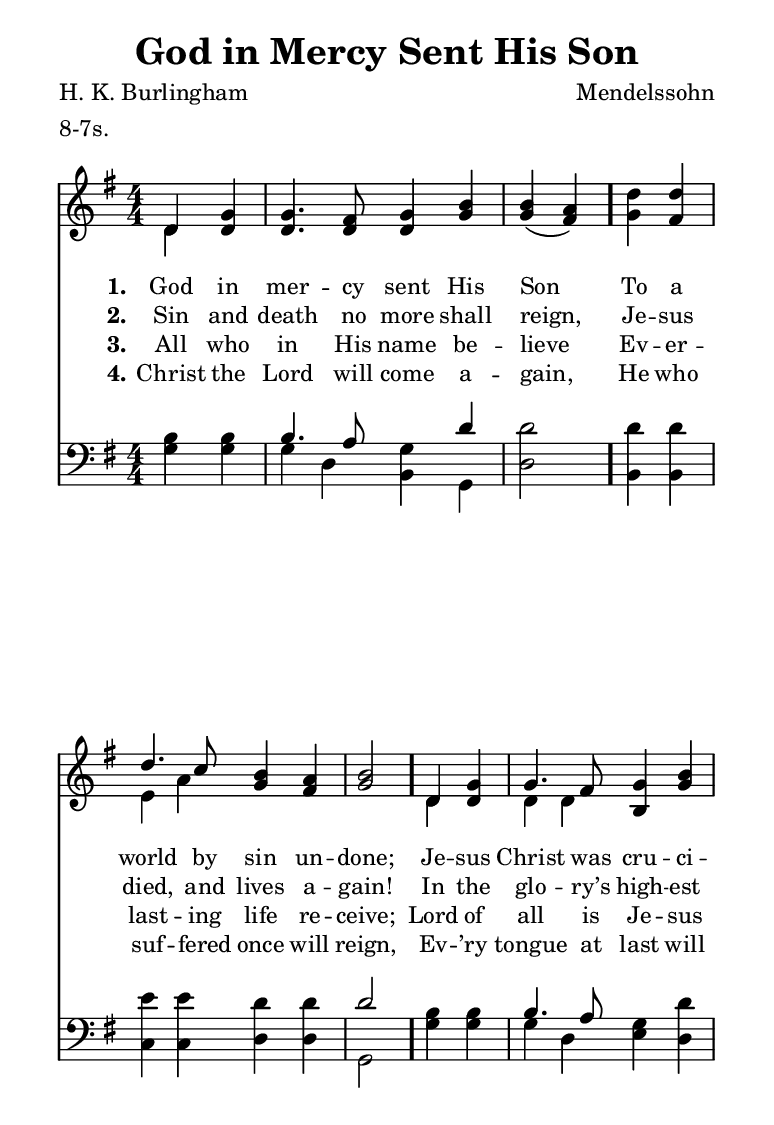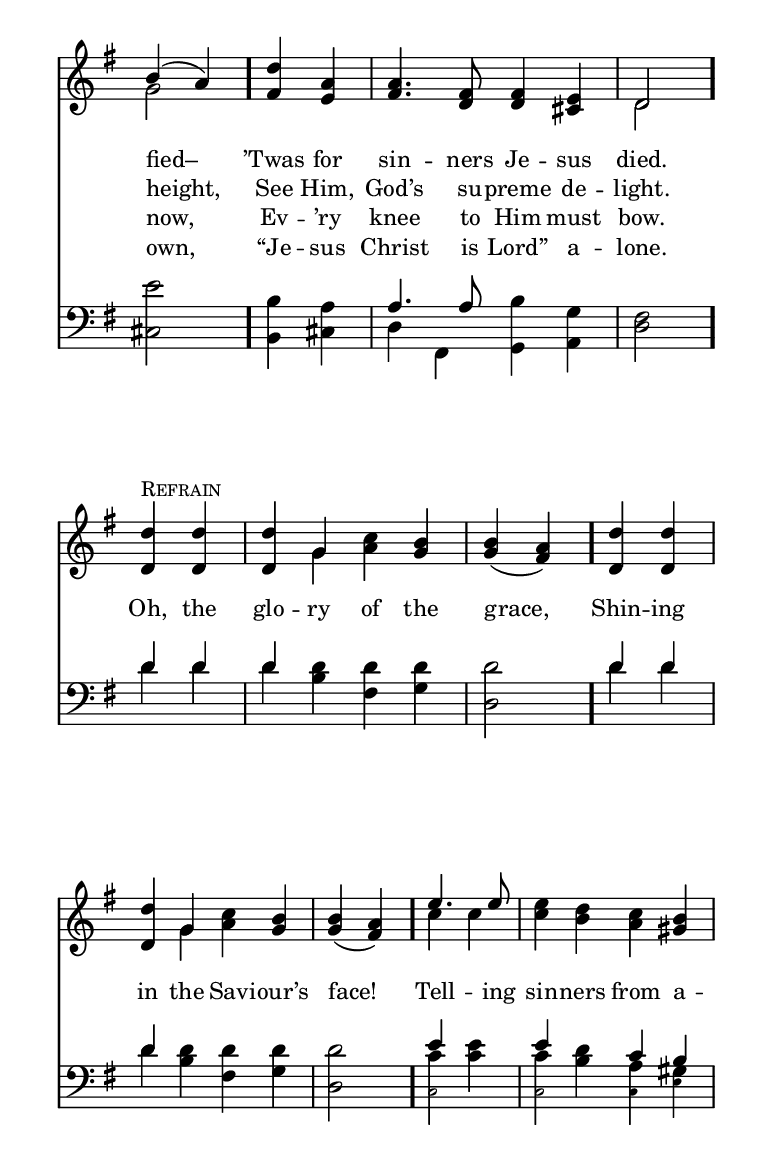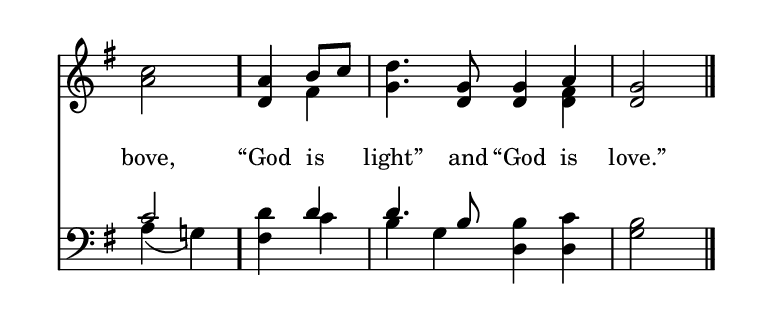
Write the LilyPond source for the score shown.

\include "common/global.ily"
\paper {
  \include "common/paper.ily"
}

\header{
  %gospel
  hymnnumber = "16"
  title = "God in Mercy Sent His Son"
  tunename = "Herald Angels"
  meter = "8-7s."
  poet = "H. K. Burlingham"
  composer = "Mendelssohn"
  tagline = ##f
}

% for fermata in MIDI
ta = { \tempo 4=80 }
tb = { \tempo 4=40 }

patternAA = { c4 c4 | c4. c8 c4 c4 | c4( c4) } % Line 1 soprano / alto / bass, Line 3 soprano
patternAB = { c4 c4 | c4. c8 c4 c4 | c2 } % Line 1 tenor, Line 2 soprano, Line 3 tenor, Line 4 soprano / alto / tenor
patternAC = { c4 c8[ c8 ] | c4. c8 c4 c4 | c2 } % Refrain line 4 soprano

patternBA = { c4 c4 | c4 c4 c4 c4 | c2 } % Line 2 alto, Line 3 alto / bass, Line 4 bass, Refrain line 1 / 2 tenor / bass, Refrain line 3 tenor, Refrain line 4 bass
patternBB = { c4 c4 | c4 c4 c4 c4 | c4( c4) } % Refrain line 1 / 2 soprano / alto, Refrain line 3 bass
patternBC = { c4. c8 | c4 c4 c4 c4 | c2 } % Refrain line 3 soprano

global = {
  \include "common/overrides.ily"
  \override Staff.TimeSignature.style = #'numbered
  \time 4/4
  \override Score.MetronomeMark.transparent = ##t % hide all fermata changes too
  \ta
  \key g \major
  \partial 2
  \autoBeamOff
}

notesSoprano = {
\global
\relative c' {

  \changePitch \patternAA { d g   | g fis g b   | b a }
  \changePitch \patternAB { d d   | d c b a     | b   }
  \changePitch \patternAA { d, g  | g fis g b   | b a }
  \changePitch \patternAB { d a   | a fis fis e | d   }

  << s^\markup { \small \caps "Refrain" }
  \changePitch \patternBB { d' d  | d g, c b    | b a } >>
  \changePitch \patternBB { d d   | d g, c b    | b a }
  \changePitch \patternBC { e' e  | e d c b     | c   }
  \changePitch \patternAC { a b c | d g, g a    | g   }

  \bar "|."

}
}

notesAlto = {
\global
\relative e' {

  \changePitch \patternAA { d d    | d d d g       | g fis }
  \changePitch \patternBA { g fis  | e a g fis     | g     }
  \changePitch \patternBA { d d    | d d b g'      | g     }
  \changePitch \patternAB { fis e  | fis d d cis   | d     }

  \changePitch \patternBB { d d    | d g a g       | g fis }
  \changePitch \patternBB { d d    | d g a g       | g fis }
  \changePitch \patternBA { c' c   | c b a gis     | a     }
  \changePitch \patternAB { d, fis | g d d <d fis> | d     }

}
}

notesTenor = {
\global
\relative a {

  \changePitch \patternAB { b b  | b a g d' | d   }
  \changePitch \patternBA { d d  | e e d d  | d   }
  \changePitch \patternAB { b b  | b a g d' | e   }
  \changePitch \patternAB { b a  | a a b g  | fis }

  \changePitch \patternBA { d' d | d d d d  | d   }
  \changePitch \patternBA { d d  | d d d d  | d   }
  \changePitch \patternBA { e e  | e d c b  | c   }
  \changePitch \patternAB { d d  | d b b c  | b   }

}
}

notesBass = {
\global
\relative f {

  \changePitch \patternBA { g g    | g d b g    | d'   }
  \changePitch \patternBA { b b    | c c d d    | g,   }
  \changePitch \patternBA { g' g   | g d e d    | cis  }
  \changePitch \patternBA { b cis! | d fis, g a | d    }

  \changePitch \patternBA { d' d   | d b fis g  | d    }
  \changePitch \patternBA { d' d   | d b fis g  | d    }
  <<
  \changePitch \patternBB { c' c   | c b a gis  | a g! }
  {
  \tweak font-size #-4 c,2 |
  \tweak font-size #-4 c2
  \tweak font-size #-4 c4
  \tweak font-size #-4 e4 }
  >>
  \changePitch \patternBA { fis c' | b g d d    | g    }

}
}

Refrain = \lyricmode {

Oh, the glo -- ry of the grace, \bar "."
Shin -- ing in the Sav -- iour’s face! \bar "." \eogbreak
Tell -- ing sin -- ners from a -- bove, \bar "."
“God is light” and “God is love.” \bar "." \eogbreak

}

wordsA = \lyricmode {
\set stanza = "1."

God in mer -- cy sent His Son \bar "."
To a world by sin un -- done; \bar "." \eogbreak
Je -- sus Christ was cru -- ci -- fied– \bar "."
’Twas for sin -- ners Je -- sus died. \bar "." \eogbreak

}

wordsB = \lyricmode {
\set stanza = "2."

Sin and death no more shall reign,
Je -- sus died, and lives a -- gain!
In the glo -- ry’s high -- est height,
See Him, God’s su -- preme de -- light.

\Refrain

}

wordsC = \lyricmode {
\set stanza = "3."

All who in His name be -- lieve
Ev -- er -- last -- ing life re -- ceive;
Lord of all is Je -- sus now,
Ev -- ’ry knee to Him must bow.

}

wordsD = \lyricmode {
\set stanza = "4."

Christ the Lord will come a -- gain,
He who suf -- fered once will reign,
Ev -- ’ry tongue at last will own,
“Je -- sus Christ is Lord” a -- lone.

}

\score {
  \context ChoirStaff <<
    \context Staff = upper <<
      \set Staff.autoBeaming = ##f
      \set ChoirStaff.systemStartDelimiter = #'SystemStartBar
      \set ChoirStaff.printPartCombineTexts = ##f
      \partcombine #'(2 . 9) \notesSoprano \notesAlto
      \context NullVoice = sopranos { \voiceOne << \notesSoprano >> }
      \context NullVoice = altos { \voiceTwo << \notesAlto >> }
      \context Lyrics = one   \lyricsto sopranos \wordsA
      \context Lyrics = two   \lyricsto sopranos \wordsB
      \context Lyrics = three \lyricsto sopranos \wordsC
      \context Lyrics = four  \lyricsto sopranos \wordsD
    >>
    \context Staff = men <<
      \set Staff.autoBeaming = ##f
      \clef bass
      \set ChoirStaff.printPartCombineTexts = ##f
      \partcombine #'(2 . 9) \notesTenor \notesBass
    >>
  >>
  \layout {
    \include "common/layout.ily"
  }
  \midi{
    \include "common/midi.ily"
  }
}

\version "2.19.49"  % necessary for upgrading to future LilyPond versions.

% vi:set et ts=2 sw=2 ai nocindent syntax=lilypond:
